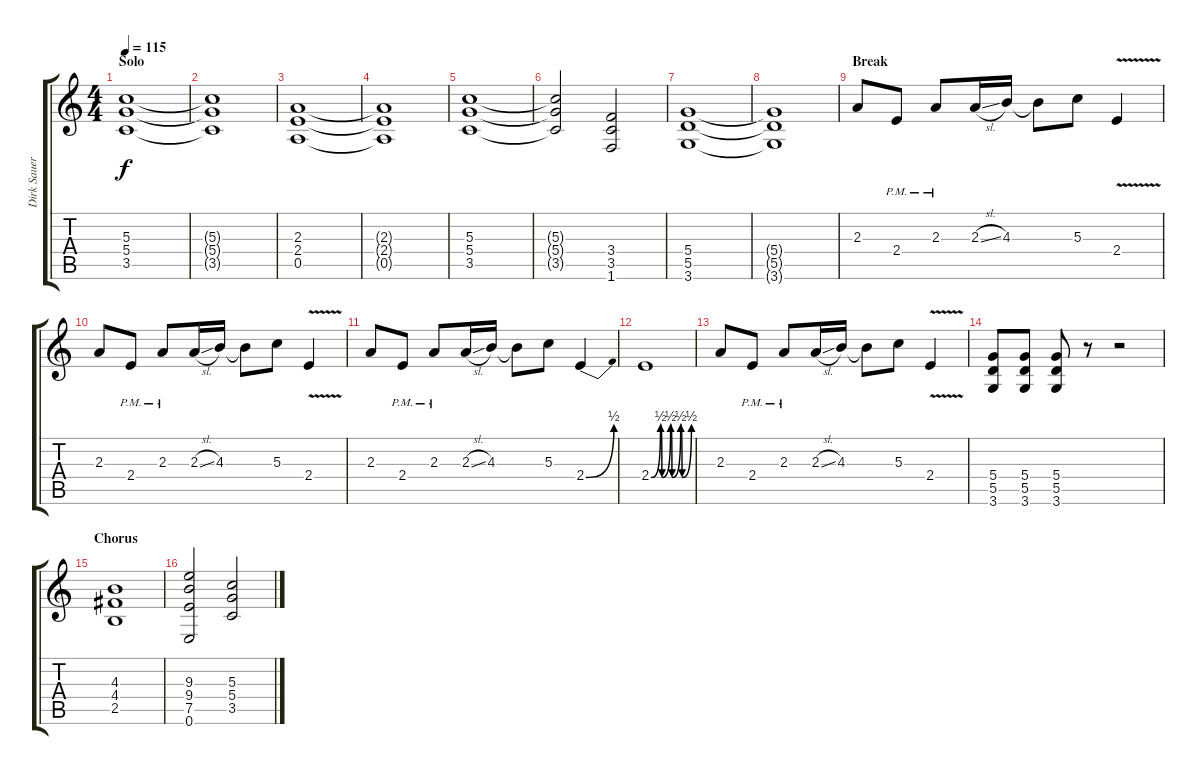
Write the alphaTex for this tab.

\track ("Dirk Sauer" "Dirk Sauer") {instrument distortionguitar}
\staff {score tabs}
\tuning (E4 B3 G3 D3 A2 E2) {hide}
\ts (4 4)
\section ("" "Solo")
\tempo 115
\clef g2
\ks c
(5.3 5.4 3.5).1{dy f} |
(5.3{t} 5.4{t} 3.5{t}).1 |
(2.3 2.4 0.5).1 |
(2.3{t} 2.4{t} 0.5{t}).1 |
(5.3 5.4 3.5).1 |
(5.3{t} 5.4{t} 3.5{t}).2 (3.4 3.5 1.6).2 |
(5.4 5.5 3.6).1 |
(5.4{t} 5.5{t} 3.6{t}).1 |
\section ("" "Break")
2.3.8 2.4{pm}.8 2.3{pm}.8 2.3{sl}.16 4.3.16 4.3{t}.8 5.3.8 2.4{v}.4 |
2.3.8 2.4{pm}.8 2.3{pm}.8 2.3{sl}.16 4.3.16 4.3{t}.8 5.3.8 2.4{v}.4 |
2.3.8 2.4{pm}.8 2.3{pm}.8 2.3{sl}.16 4.3.16 4.3{t}.8 5.3.8 2.4{be (bend 0 0 60 2)}.4 |
2.4{be (custom 0 0 14 2 16 0 29 2 31 0 44 2 46 0 60 2)}.1 |
2.3.8 2.4{pm}.8 2.3{pm}.8 2.3{sl}.16 4.3.16 4.3{t}.8 5.3.8 2.4{v}.4 |
(5.4 5.5 3.6).8 (5.4 5.5 3.6).8 (5.4 5.5 3.6).8 r.8 r.2 |
\section ("" "Chorus")
(4.3 4.4 2.5).1 |
(9.3 9.4 7.5 0.6).2 (5.3 5.4 3.5).2
